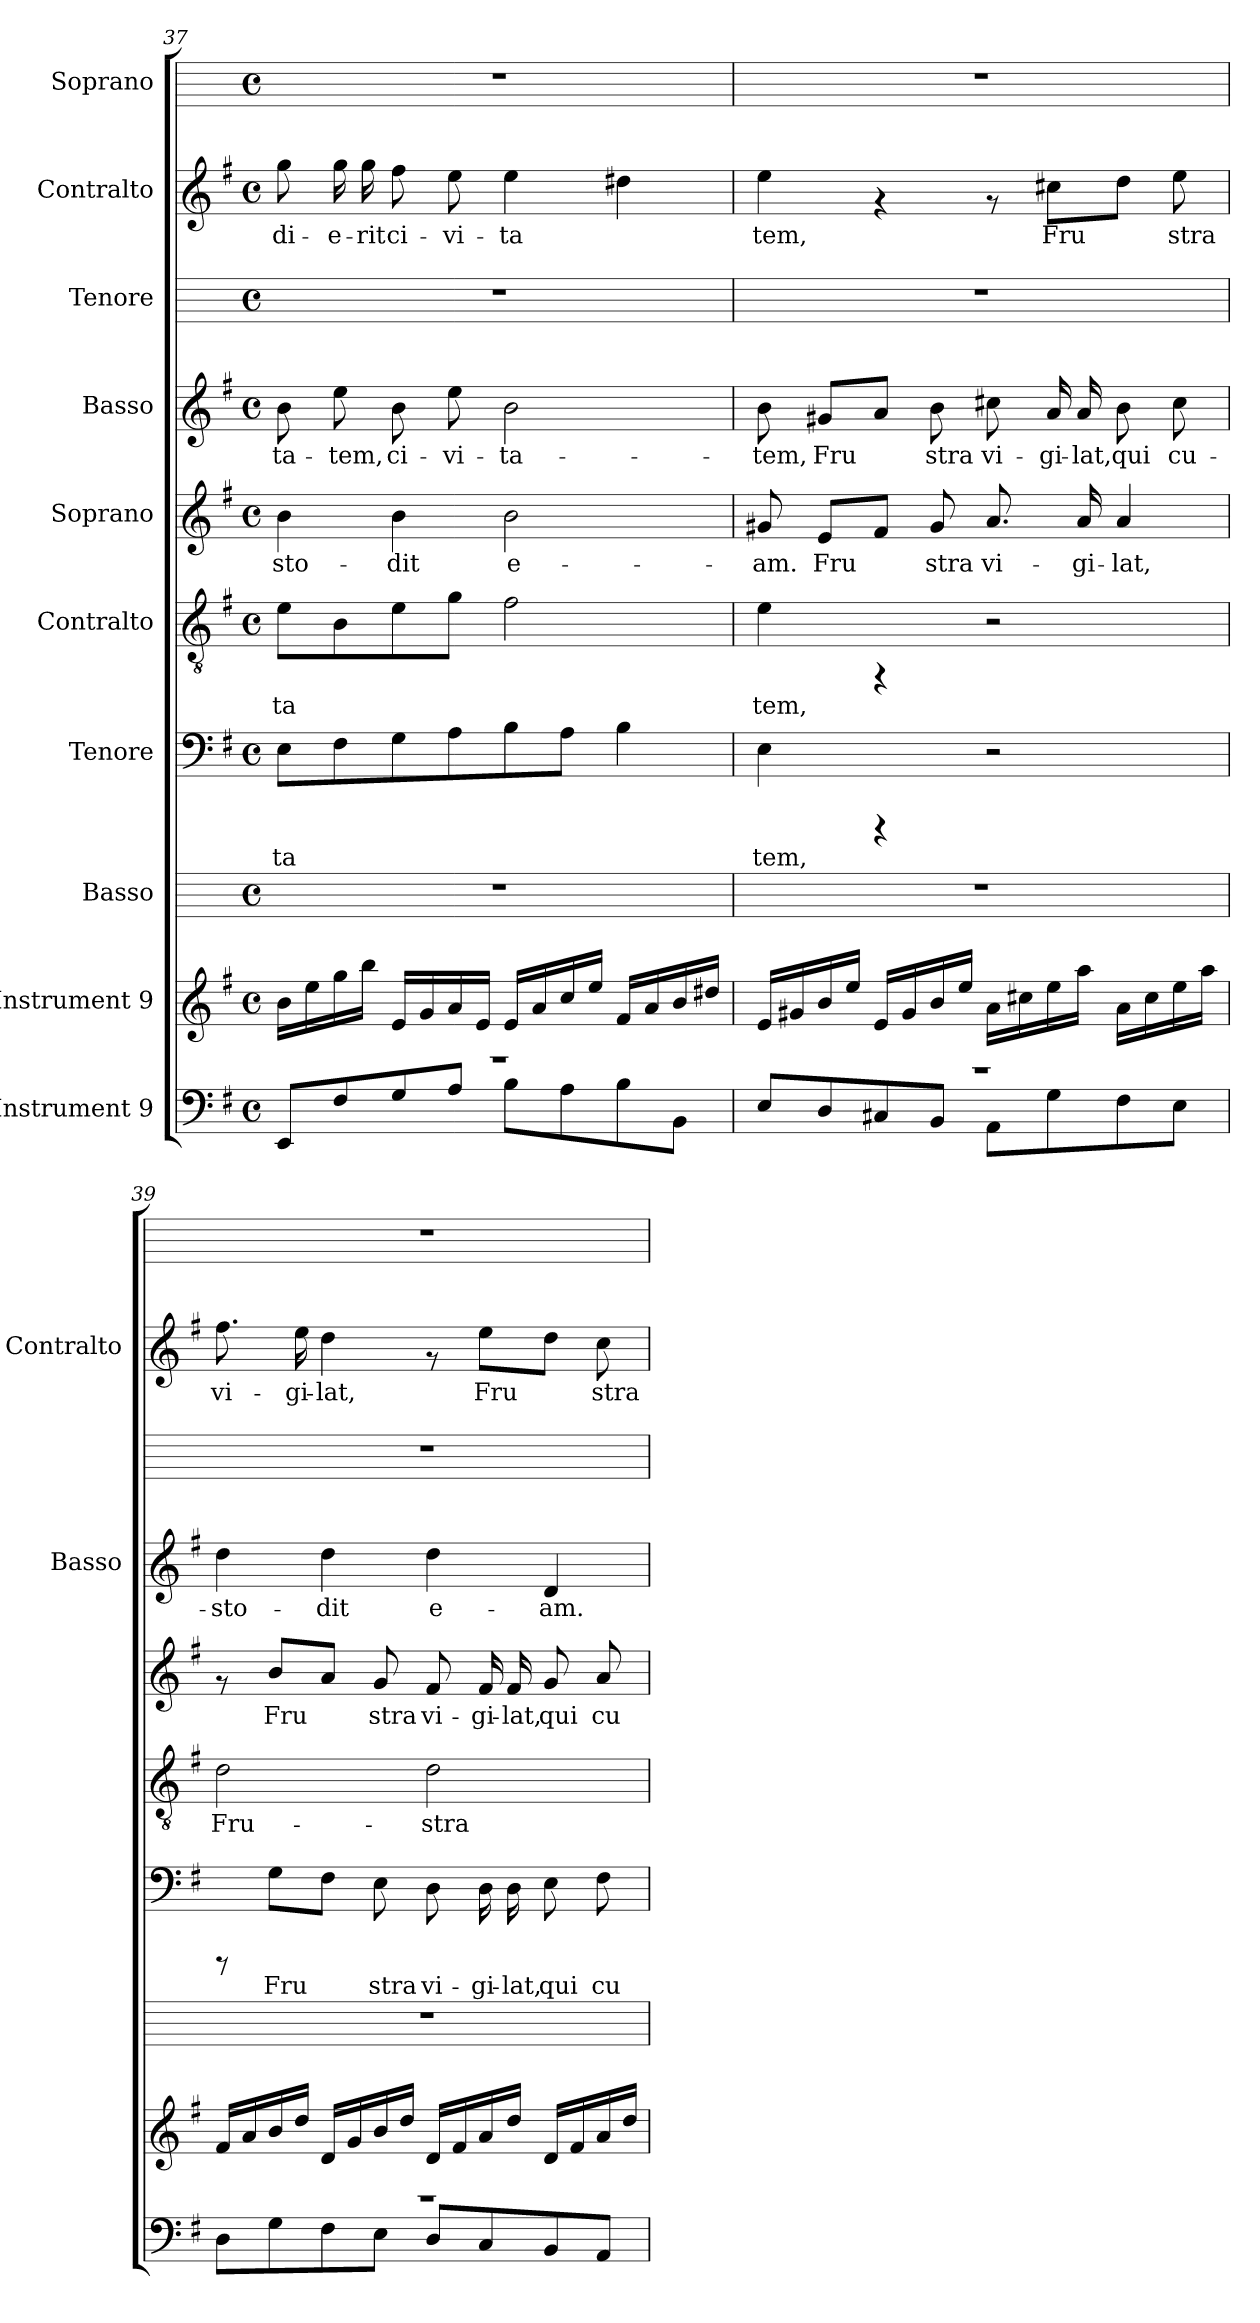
**kern	**kern	**kern	**kern	**text	**kern	**text	**kern	**text	**kern	**text	**kern	**kern	**text	**kern
*part10	*part9	*part8	*part7	*part7	*part6	*part6	*part5	*part5	*part4	*part4	*part3	*part2	*part2	*part1
*staff10	*staff9	*staff8	*staff7	*staff7	*staff6	*staff6	*staff5	*staff5	*staff4	*staff4	*staff3	*staff2	*staff2	*staff1
*I"Instrument 9	*I"Instrument 9	*I"Basso	*I"Tenore	*	*I"Contralto	*	*I"Soprano	*	*I"Basso	*	*I"Tenore	*I"Contralto	*	*I"Soprano
*	*	*	*	*	*	*	*	*	*I'Basso	*	*	*I'Contralto	*	*
*clefF4	*clefG2	*	*clefF4	*	*clefGv2	*	*clefG2	*	*clefG2	*	*	*clefG2	*	*
*k[f#]	*k[f#]	*k[]	*k[f#]	*	*k[f#]	*	*k[f#]	*	*k[f#]	*	*k[]	*k[f#]	*	*k[]
*G:	*G:	*C:	*G:	*	*G:	*	*G:	*	*G:	*	*C:	*G:	*	*C:
*M4/4	*M4/4	*M4/4	*M4/4	*	*M4/4	*	*M4/4	*	*M4/4	*	*M4/4	*M4/4	*	*M4/4
*met(c)	*met(c)	*met(c)	*met(c)	*	*met(c)	*	*met(c)	*	*met(c)	*	*met(c)	*met(c)	*	*met(c)
=37	=37	=37	=37	=37	=37	=37	=37	=37	=37	=37	=37	=37	=37	=37
*^	*	*	*	*	*	*	*	*	*	*	*	*	*	*
!	!	!	!	!	!LO:LY:b:cj	!	!LO:LY:b:cj	!	!LO:LY:b:cj	!	!LO:LY:b:cj	!	!	!LO:LY:b:cj	!
1r	8EE/L	16b\L	1r	8E\L	-ta-	8e\L	-ta-	4b\	-sto-	8b\	-ta-	1r	8gg\	-di-	1r
.	.	16ee\	.	.	.	.	.	.	.	.	.	.	.	.	.
!	!	!	!	!	!LO:LY:b:cj	!	!LO:LY:b:cj	!	!	!	!LO:LY:b:cj	!	!	!LO:LY:b:cj	!
.	8F#/	16gg\	.	8F#\	--	8B\	--	.	.	8ee\	-tem,	.	16gg\	-e-	.
!	!	!	!	!	!	!	!	!	!	!	!	!	!	!LO:LY:b:cj	!
.	.	16bb\J	.	.	.	.	.	.	.	.	.	.	16gg\	-rit	.
!	!	!	!	!	!LO:LY:b:cj	!	!LO:LY:b:cj	!	!LO:LY:b:cj	!	!LO:LY:b:cj	!	!	!LO:LY:b:cj	!
.	8G/	16e/L	.	8G\	--	8e\	--	4b\	-dit	8b\	ci-	.	8ff#\	ci-	.
.	.	16g/	.	.	.	.	.	.	.	.	.	.	.	.	.
!	!	!	!	!	!LO:LY:b:cj	!	!LO:LY:b:cj	!	!	!	!LO:LY:b:cj	!	!	!LO:LY:b:cj	!
.	8A/J	16a/	.	8A\	--	8g\J	--	.	.	8ee\	-vi-	.	8ee\	-vi-	.
.	.	16e/J	.	.	.	.	.	.	.	.	.	.	.	.	.
!	!	!	!	!	!LO:LY:b:cj	!	!LO:LY:b:cj	!	!LO:LY:b:cj	!	!LO:LY:b:cj	!	!	!LO:LY:b:cj	!
.	8B\L	16e/L	.	8B\	--	2f#\	--	2b\	e-	2b\	-ta-	.	4ee\	-ta-	.
.	.	16a/	.	.	.	.	.	.	.	.	.	.	.	.	.
!	!	!	!	!	!LO:LY:b:cj	!	!	!	!	!	!	!	!	!	!
.	8A\	16cc/	.	8A\J	--	.	.	.	.	.	.	.	.	.	.
.	.	16ee/J	.	.	.	.	.	.	.	.	.	.	.	.	.
!	!	!	!	!	!LO:LY:b:cj	!	!	!	!	!	!	!	!	!LO:LY:b:cj	!
.	8B\	16f#/L	.	4B\	--	.	.	.	.	.	.	.	4dd#X\	--	.
.	.	16a/	.	.	.	.	.	.	.	.	.	.	.	.	.
.	8BB\J	16b/	.	.	.	.	.	.	.	.	.	.	.	.	.
.	.	16dd#X/J	.	.	.	.	.	.	.	.	.	.	.	.	.
!!LO:PB:g=z
=38	=38	=38	=38	=38	=38	=38	=38	=38	=38	=38	=38	=38	=38	=38	=38
!	!	!	!	!	!LO:LY:b:cj	!	!LO:LY:b:cj	!	!LO:LY:b:cj	!	!LO:LY:b:cj	!	!	!LO:LY:b:cj	!
1r	8E/L	16e/L	1r	4E\	-tem,	4e\	-tem,	8g#X/	-am.	8b\	-tem,	1r	4ee\	-tem,	1r
.	.	16g#X/	.	.	.	.	.	.	.	.	.	.	.	.	.
!	!	!	!	!	!	!	!	!	!LO:LY:b:cj	!	!LO:LY:b:cj	!	!	!	!
.	8D/	16b/	.	.	.	.	.	8e/L	Fru-	8g#X/L	Fru-	.	.	.	.
.	.	16ee/J	.	.	.	.	.	.	.	.	.	.	.	.	.
!	!	!	!	!	!	!	!	!	!LO:LY:b:cj	!	!LO:LY:b:cj	!	!	!	!
.	8C#X/	16e/L	.	4rCCC	.	4rFF	.	8f#/J	--	8a/J	--	.	4rf	.	.
.	.	16g#/	.	.	.	.	.	.	.	.	.	.	.	.	.
!	!	!	!	!	!	!	!	!	!LO:LY:b:cj	!	!LO:LY:b:cj	!	!	!	!
.	8BB/J	16b/	.	.	.	.	.	8g#/	-stra	8b\	-stra	.	.	.	.
.	.	16ee/J	.	.	.	.	.	.	.	.	.	.	.	.	.
!	!	!	!	!	!	!	!	!	!LO:LY:b:cj	!	!LO:LY:b:cj	!	!	!	!
.	8AA\L	16a\L	.	2r	.	2r	.	8.a/	vi-	8cc#X\	vi-	.	8rf	.	.
.	.	16cc#X\	.	.	.	.	.	.	.	.	.	.	.	.	.
!	!	!	!	!	!	!	!	!	!	!	!LO:LY:b:cj	!	!	!LO:LY:b:cj	!
.	8G\	16ee\	.	.	.	.	.	.	.	16a/	-gi-	.	8cc#X\L	Fru-	.
!	!	!	!	!	!	!	!	!	!LO:LY:b:cj	!	!LO:LY:b:cj	!	!	!	!
.	.	16aa\J	.	.	.	.	.	16a/	-gi-	16a/	-lat,	.	.	.	.
!	!	!	!	!	!	!	!	!	!LO:LY:b:cj	!	!LO:LY:b:cj	!	!	!LO:LY:b:cj	!
.	8F#\	16a\L	.	.	.	.	.	4a/	-lat,	8b\	qui	.	8dd\J	--	.
.	.	16cc#\	.	.	.	.	.	.	.	.	.	.	.	.	.
!	!	!	!	!	!	!	!	!	!	!	!LO:LY:b:cj	!	!	!LO:LY:b:cj	!
.	8E\J	16ee\	.	.	.	.	.	.	.	8cc#\	cu-	.	8ee\	-stra	.
.	.	16aa\J	.	.	.	.	.	.	.	.	.	.	.	.	.
=39	=39	=39	=39	=39	=39	=39	=39	=39	=39	=39	=39	=39	=39	=39	=39
!	!	!	!	!	!	!	!LO:LY:b:cj	!	!	!	!LO:LY:b:cj	!	!	!LO:LY:b:cj	!
1r	8D\L	16f#/L	1r	8rCCC	.	2d\	Fru-	8rf	.	4dd\	-sto-	1r	8.ff#\	vi-	1r
.	.	16a/	.	.	.	.	.	.	.	.	.	.	.	.	.
!	!	!	!	!	!LO:LY:b:cj	!	!	!	!LO:LY:b:cj	!	!	!	!	!	!
.	8G\	16b/	.	8G\L	Fru-	.	.	8b/L	Fru-	.	.	.	.	.	.
!	!	!	!	!	!	!	!	!	!	!	!	!	!	!LO:LY:b:cj	!
.	.	16dd/J	.	.	.	.	.	.	.	.	.	.	16ee\	-gi-	.
!	!	!	!	!	!LO:LY:b:cj	!	!	!	!LO:LY:b:cj	!	!LO:LY:b:cj	!	!	!LO:LY:b:cj	!
.	8F#\	16d/L	.	8F#\J	--	.	.	8a/J	--	4dd\	-dit	.	4dd\	-lat,	.
.	.	16g/	.	.	.	.	.	.	.	.	.	.	.	.	.
!	!	!	!	!	!LO:LY:b:cj	!	!	!	!LO:LY:b:cj	!	!	!	!	!	!
.	8E\J	16b/	.	8E\	-stra	.	.	8g/	-stra	.	.	.	.	.	.
.	.	16dd/J	.	.	.	.	.	.	.	.	.	.	.	.	.
!	!	!	!	!	!LO:LY:b:cj	!	!LO:LY:b:cj	!	!LO:LY:b:cj	!	!LO:LY:b:cj	!	!	!	!
.	8D/L	16d/L	.	8D\	vi-	2d\	-stra	8f#/	vi-	4dd\	e-	.	8rf	.	.
.	.	16f#/	.	.	.	.	.	.	.	.	.	.	.	.	.
!	!	!	!	!	!LO:LY:b:cj	!	!	!	!LO:LY:b:cj	!	!	!	!	!LO:LY:b:cj	!
.	8C/	16a/	.	16D\	-gi-	.	.	16f#/	-gi-	.	.	.	8ee\L	Fru-	.
!	!	!	!	!	!LO:LY:b:cj	!	!	!	!LO:LY:b:cj	!	!	!	!	!	!
.	.	16dd/J	.	16D\	-lat,	.	.	16f#/	-lat,	.	.	.	.	.	.
!	!	!	!	!	!LO:LY:b:cj	!	!	!	!LO:LY:b:cj	!	!LO:LY:b:cj	!	!	!LO:LY:b:cj	!
.	8BB/	16d/L	.	8E\	qui	.	.	8g/	qui	4d/	-am.	.	8dd\J	--	.
.	.	16f#/	.	.	.	.	.	.	.	.	.	.	.	.	.
!	!	!	!	!	!LO:LY:b:cj	!	!	!	!LO:LY:b:cj	!	!	!	!	!LO:LY:b:cj	!
.	8AA/J	16a/	.	8F#\	cu-	.	.	8a/	cu-	.	.	.	8cc\	-stra	.
.	.	16dd/J	.	.	.	.	.	.	.	.	.	.	.	.	.
*v	*v	*	*	*	*	*	*	*	*	*	*	*	*	*	*
=	=	=	=	=	=	=	=	=	=	=	=	=	=	=
*-	*-	*-	*-	*-	*-	*-	*-	*-	*-	*-	*-	*-	*-	*-
